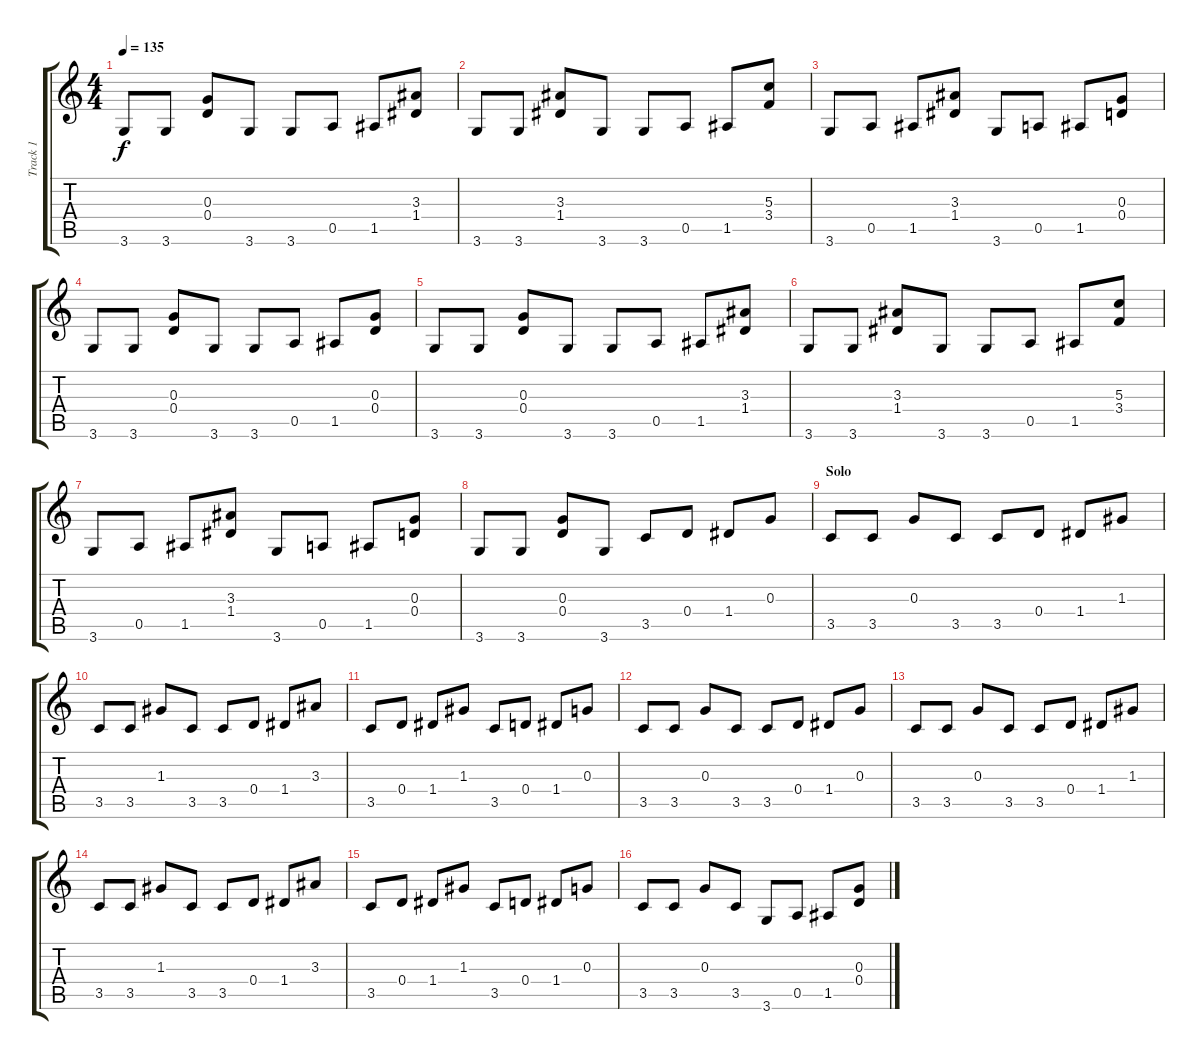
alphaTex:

\track ("Track 1" "Track 1") {instrument overdrivenguitar}
\staff {score tabs}
\tuning (E4 B3 G3 D3 A2 E2) {hide}
\ts (4 4)
\tempo 135
\clef g2
\ks c
3.6.8{dy f} 3.6.8 (0.3 0.4).8 3.6.8 3.6.8 0.5.8 1.5.8 (3.3 1.4).8 |
3.6.8 3.6.8 (3.3 1.4).8 3.6.8 3.6.8 0.5.8 1.5.8 (5.3 3.4).8 |
3.6.8 0.5.8 1.5.8 (3.3 1.4).8 3.6.8 0.5.8 1.5.8 (0.3 0.4).8 |
3.6.8 3.6.8 (0.3 0.4).8 3.6.8 3.6.8 0.5.8 1.5.8 (0.3 0.4).8 |
3.6.8 3.6.8 (0.3 0.4).8 3.6.8 3.6.8 0.5.8 1.5.8 (3.3 1.4).8 |
3.6.8 3.6.8 (3.3 1.4).8 3.6.8 3.6.8 0.5.8 1.5.8 (5.3 3.4).8 |
3.6.8 0.5.8 1.5.8 (3.3 1.4).8 3.6.8 0.5.8 1.5.8 (0.3 0.4).8 |
3.6.8 3.6.8 (0.3 0.4).8 3.6.8 3.5.8 0.4.8 1.4.8 0.3.8 |
\section ("" "Solo")
3.5.8 3.5.8 0.3.8 3.5.8 3.5.8 0.4.8 1.4.8 1.3.8 |
3.5.8 3.5.8 1.3.8 3.5.8 3.5.8 0.4.8 1.4.8 3.3.8 |
3.5.8 0.4.8 1.4.8 1.3.8 3.5.8 0.4.8 1.4.8 0.3.8 |
3.5.8 3.5.8 0.3.8 3.5.8 3.5.8 0.4.8 1.4.8 0.3.8 |
3.5.8 3.5.8 0.3.8 3.5.8 3.5.8 0.4.8 1.4.8 1.3.8 |
3.5.8 3.5.8 1.3.8 3.5.8 3.5.8 0.4.8 1.4.8 3.3.8 |
3.5.8 0.4.8 1.4.8 1.3.8 3.5.8 0.4.8 1.4.8 0.3.8 |
3.5.8 3.5.8 0.3.8 3.5.8 3.6.8 0.5.8 1.5.8 (0.3 0.4).8
